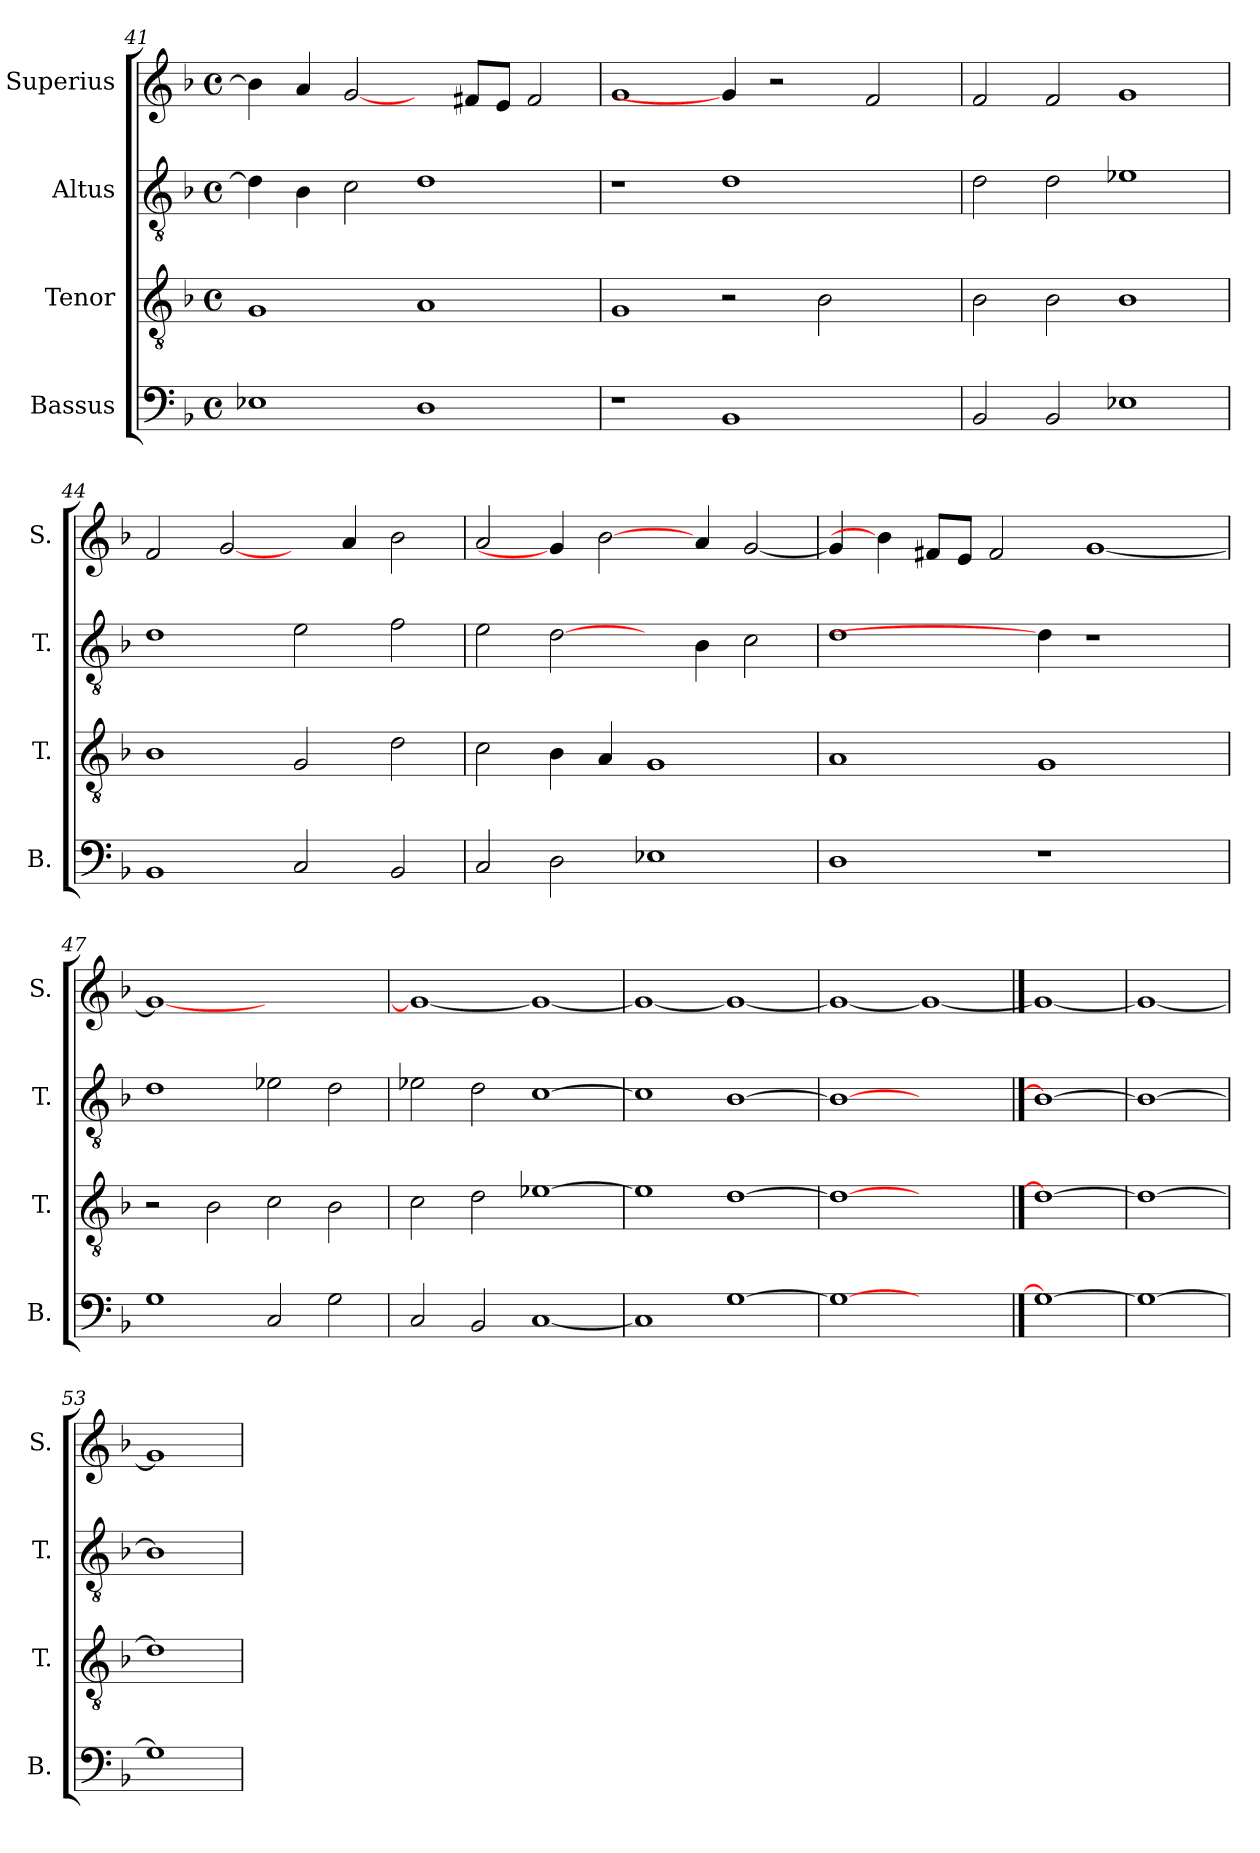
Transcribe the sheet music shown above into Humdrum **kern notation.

**kern	**kern	**kern	**kern
*part4	*part3	*part2	*part1
*staff4	*staff3	*staff2	*staff1
*I"Bassus	*I"Tenor	*I"Altus	*I"Superius
*I'B.	*I'T.	*I'T.	*I'S.
*clefF4	*clefGv2	*clefGv2	*clefG2
*	*ITrd7c12	*ITrd7c12	*
*k[b-]	*k[b-]	*k[b-]	*k[b-]
*F:	*F:	*F:	*F:
*M4/4	*M4/4	*M4/4	*M4/4
*met(c)	*met(c)	*met(c)	*met(c)
=41	=41	=41	=41
1E-Xi	1GGi	4Di\]	4b-i\]
.	.	4BB-i\	4ai/
.	.	2Ci\	[2gi/
1Di	1AAi	1Di	4ryy
.	.	.	8f#Xi/L
.	.	.	8ei/J
.	.	.	2f#i/
!!LO:PB:g=z
=42	=42	=42	=42
1r	1GGi	1r	1gi
1BB-i	2r	1Di	4gi/]
.	.	.	2r
.	2BB-i\	.	.
.	.	.	2fi/
4ryy	4ryy	4ryy	.
=43	=43	=43	=43
2BB-i/	2BB-i\	2Di\	2fi/
2BB-i/	2BB-i\	2Di\	2fi/
1E-Xi	1BB-i	1E-Xi	1gi
=44	=44	=44	=44
1BB-i	1BB-i	1Di	2fi/
.	.	.	[2gi/
2Ci/	2GGi/	2Ei\	4ryy
.	.	.	4ai/
2BB-i/	2Di\	2Fi\	2b-i\
=45	=45	=45	=45
2Ci/	2Ci\	2Ei\	2ai/
2Di\	4BB-i\	[2Di\	4gi/]
.	4AAi/	.	[2b-i\
1E-Xi	1GGi	4ryy	.
.	.	4BB-i\	4ai/
.	.	2Ci\	[<2gi/
!!LO:LB:g=z
=46	=46	=46	=46
1Di	1AAi	1Di	4gi/]
.	.	.	4b-i\]
.	.	.	8f#Xi/L
.	.	.	8ei/J
.	.	.	2f#i/
1r	1GGi	4Di\]	.
.	.	1r	[<1gi
4ryy	4ryy	.	.
=47	=47	=47	=47
1Gi	2r	1Di	1gi_<
.	2BB-i\	.	.
2Ci/	2Ci\	2E-Xi\	1ryy
2Gi\	2BB-i\	2Di\	.
=48	=48	=48	=48
2Ci/	2Ci\	2E-Xi\	1gi_<
2BB-i/	2Di\	2Di\	.
[<1Ci	[>1E-Xi	[>1Ci	1gi_
=49	=49	=49	=49
1Ci]	1E-i]	1Ci]	1gi_<
[>1Gi	[>1Di	[>1BB-i	1gi_
=50	=50	=50	=50
1Gi_>	1Di_>	1BB-i_>	1gi_<
1ryy	1ryy	1ryy	1gi_
==51	==51	==51	==51
1Gi_	1Di_	1BB-i_	1gi_
=52	=52	=52	=52
1Gi_	1Di_	1BB-i_	1gi_
=53	=53	=53	=53
1Gi]	1Di]	1BB-i]	1gi]
=	=	=	=
*-	*-	*-	*-
